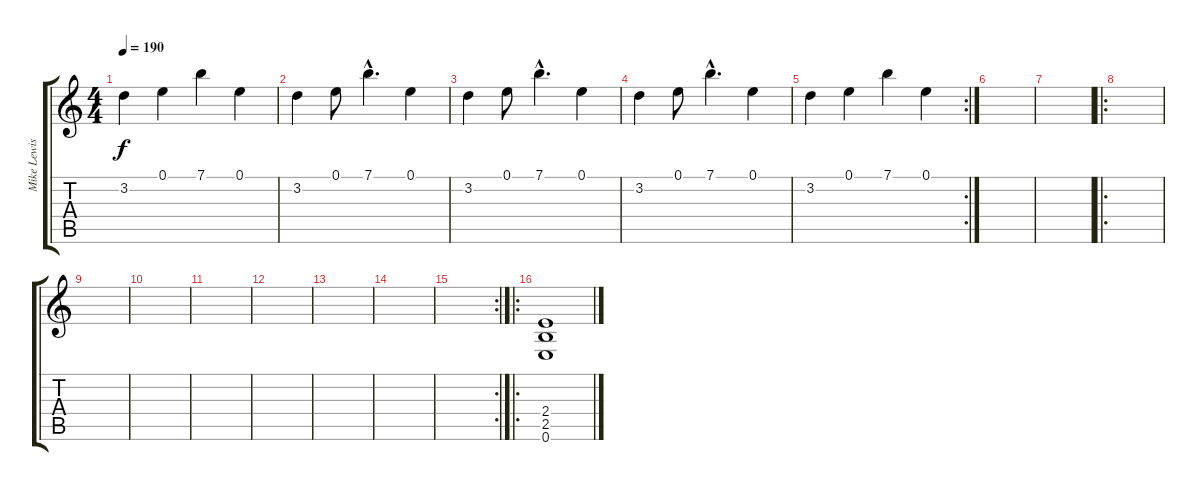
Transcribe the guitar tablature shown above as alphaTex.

\track ("Mike Lewis" "Mike Lewis") {instrument electricguitarclean}
\staff {score tabs}
\tuning (E4 B3 G3 D3 A2 E2) {hide}
\ts (4 4)
\tempo 190
\clef g2
\ks c
3.2.4{dy f} 0.1.4 7.1.4 0.1.4 |
3.2.4 0.1.8 7.1{hac}.4{d} 0.1.4 |
3.2.4 0.1.8 7.1{hac}.4{d} 0.1.4 |
3.2.4 0.1.8 7.1{hac}.4{d} 0.1.4 |
\rc 2
3.2.4 0.1.4 7.1.4 0.1.4 |
|
|
\ro
|
|
|
|
|
|
|
\rc 2
|
\ro
(2.4 2.5 0.6).1{instrument distortionguitar}
